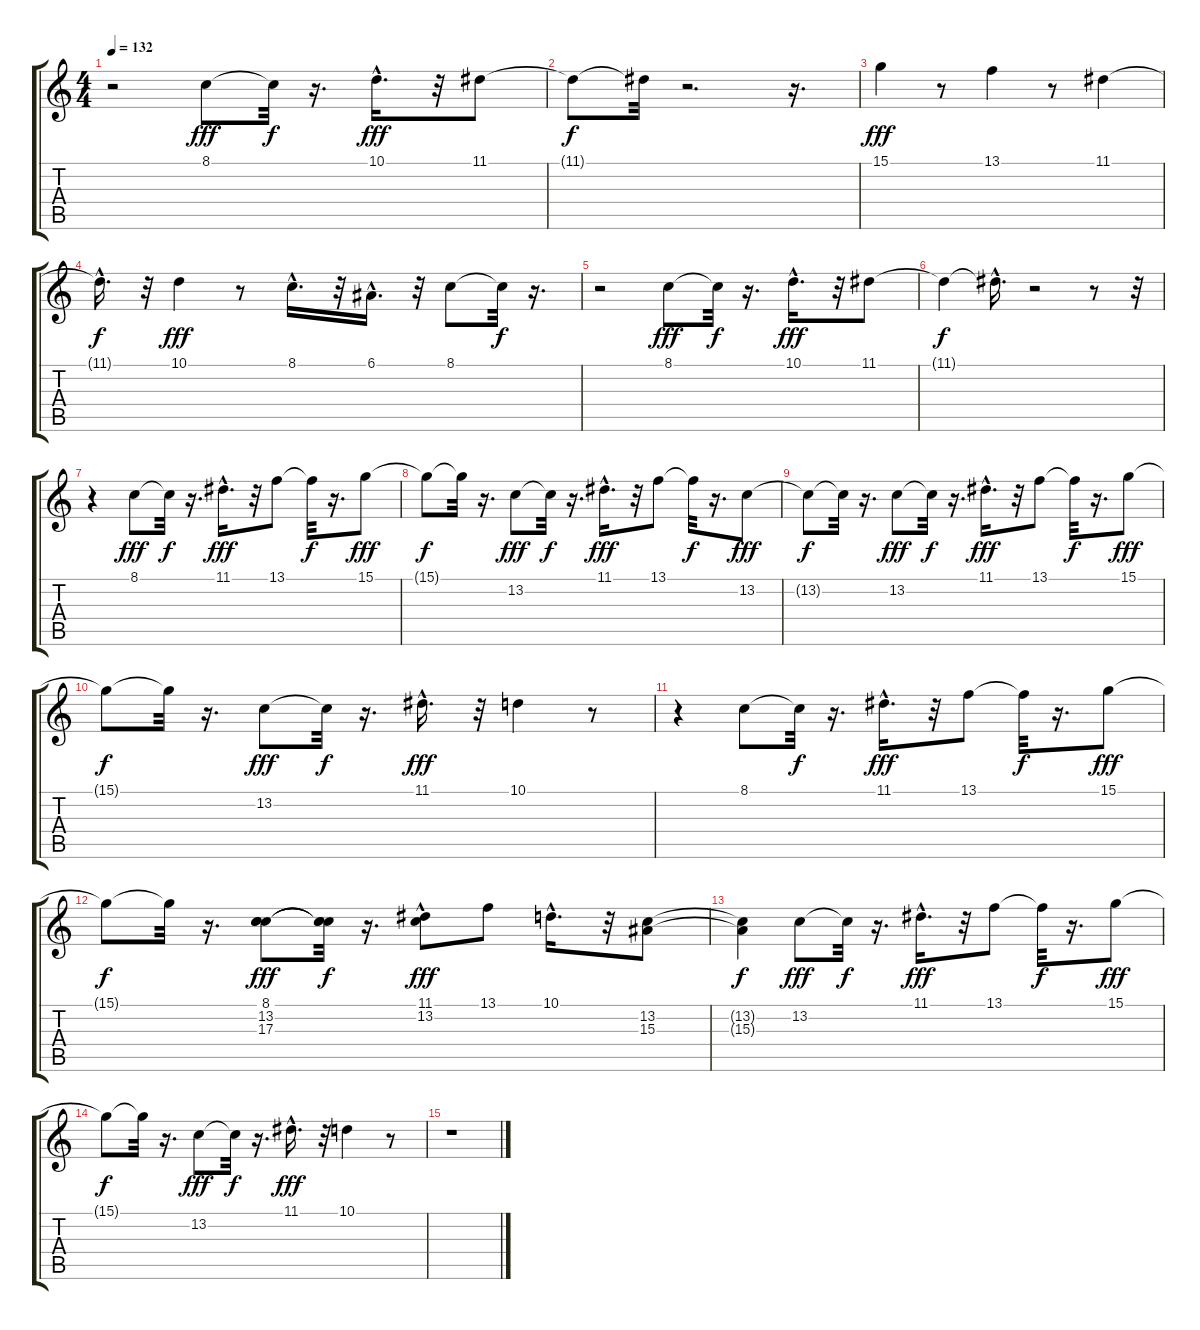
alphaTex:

\track "" {instrument lead4chiff}
\staff {score tabs}
\tuning (E4 B3 G3 D3 A2 E2) {hide}
\ts (4 4)
\tempo 132
\clef g2
\ks c
r.2{dy f} 8.1.8{dy fff} 8.1{t}.32{dy f} r.16{d} 10.1{hac}.16{d dy fff} r.32 11.1.8 |
11.1{t}.8{dy f} 11.1{t}.32 r.2{d} r.16{d} |
15.1.4{dy fff} r.8 13.1.4 r.8 11.1.4 |
11.1{hac t}.16{d dy f} r.32 10.1.4{dy fff} r.8 8.1{hac}.16{d} r.32 6.1{hac}.16{d} r.32 8.1.8 8.1{t}.32{dy f} r.16{d} |
r.2 8.1.8{dy fff} 8.1{t}.32{dy f} r.16{d} 10.1{hac}.16{d dy fff} r.32 11.1.8 |
11.1{t}.4{dy f} 11.1{hac t}.16{d} r.2 r.8 r.32 |
r.4 8.1.8{dy fff} 8.1{t}.32{dy f} r.16{d} 11.1{hac}.16{d dy fff} r.32 13.1.8 13.1{t}.32{dy f} r.16{d} 15.1.8{dy fff} |
15.1{t}.8{dy f} 15.1{t}.32 r.16{d} 13.2.8{dy fff} 13.2{t}.32{dy f} r.16{d} 11.1{hac}.16{d dy fff} r.32 13.1.8 13.1{t}.32{dy f} r.16{d} 13.2.8{dy fff} |
13.2{t}.8{dy f} 13.2{t}.32 r.16{d} 13.2.8{dy fff} 13.2{t}.32{dy f} r.16{d} 11.1{hac}.16{d dy fff} r.32 13.1.8 13.1{t}.32{dy f} r.16{d} 15.1.8{dy fff} |
15.1{t}.8{dy f} 15.1{t}.32 r.16{d} 13.2.8{dy fff} 13.2{t}.32{dy f} r.16{d} 11.1{hac}.16{d dy fff} r.32 10.1.4 r.8 |
r.4 8.1.8 8.1{t}.32{dy f} r.16{d} 11.1{hac}.16{d dy fff} r.32 13.1.8 13.1{t}.32{dy f} r.16{d} 15.1.8{dy fff} |
15.1{t}.8{dy f} 15.1{t}.32 r.16{d} (8.1 13.2 17.3).8{dy fff} (8.1{t} 13.2{t} 17.3{t}).32{dy f} r.16{d} (11.1{hac} 13.2).8{dy fff} 13.1.8 10.1{hac}.16{d} r.32 (13.2 15.3).8 |
(13.2{t} 15.3{t}).4{dy f} 13.2.8{dy fff} 13.2{t}.32{dy f} r.16{d} 11.1{hac}.16{d dy fff} r.32 13.1.8 13.1{t}.32{dy f} r.16{d} 15.1.8{dy fff} |
15.1{t}.8{dy f} 15.1{t}.32 r.16{d} 13.2.8{dy fff} 13.2{t}.32{dy f} r.16{d} 11.1{hac}.16{d dy fff} r.32 10.1.4 r.8 |
r.1
